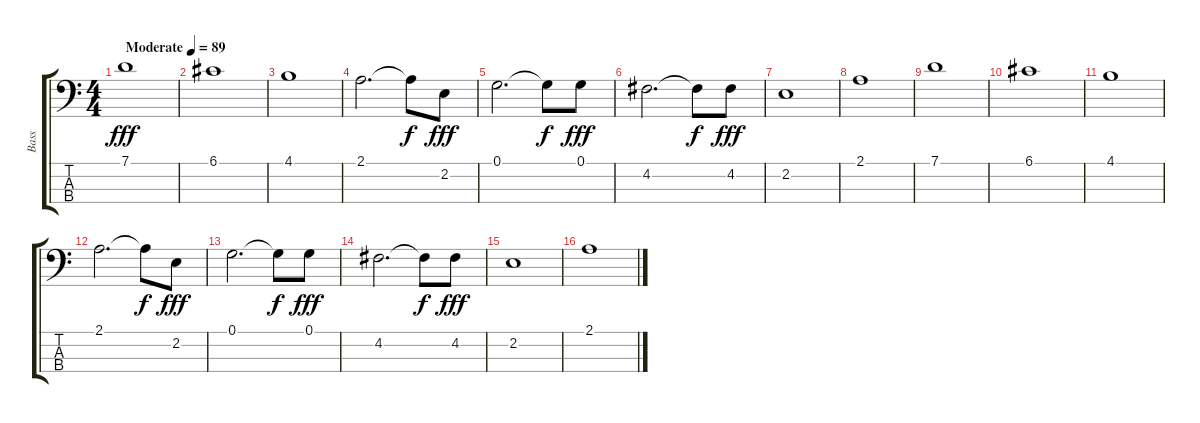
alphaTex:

\track ("Bass" "Bass") {instrument acousticguitarnylon}
\staff {score tabs}
\tuning (G2 D2 A1 E1) {hide}
\ts (4 4)
\tempo (89 "Moderate")
\clef f4
\ks c
7.1.1{dy fff instrument acousticguitarnylon} |
6.1.1 |
4.1.1 |
2.1.2{d} 2.1{t}.8{dy f} 2.2.8{dy fff} |
0.1.2{d} 0.1{t}.8{dy f} 0.1.8{dy fff} |
4.2.2{d} 4.2{t}.8{dy f} 4.2.8{dy fff} |
2.2.1 |
2.1.1 |
7.1.1 |
6.1.1 |
4.1.1 |
2.1.2{d} 2.1{t}.8{dy f} 2.2.8{dy fff} |
0.1.2{d} 0.1{t}.8{dy f} 0.1.8{dy fff} |
4.2.2{d} 4.2{t}.8{dy f} 4.2.8{dy fff} |
2.2.1 |
2.1.1
